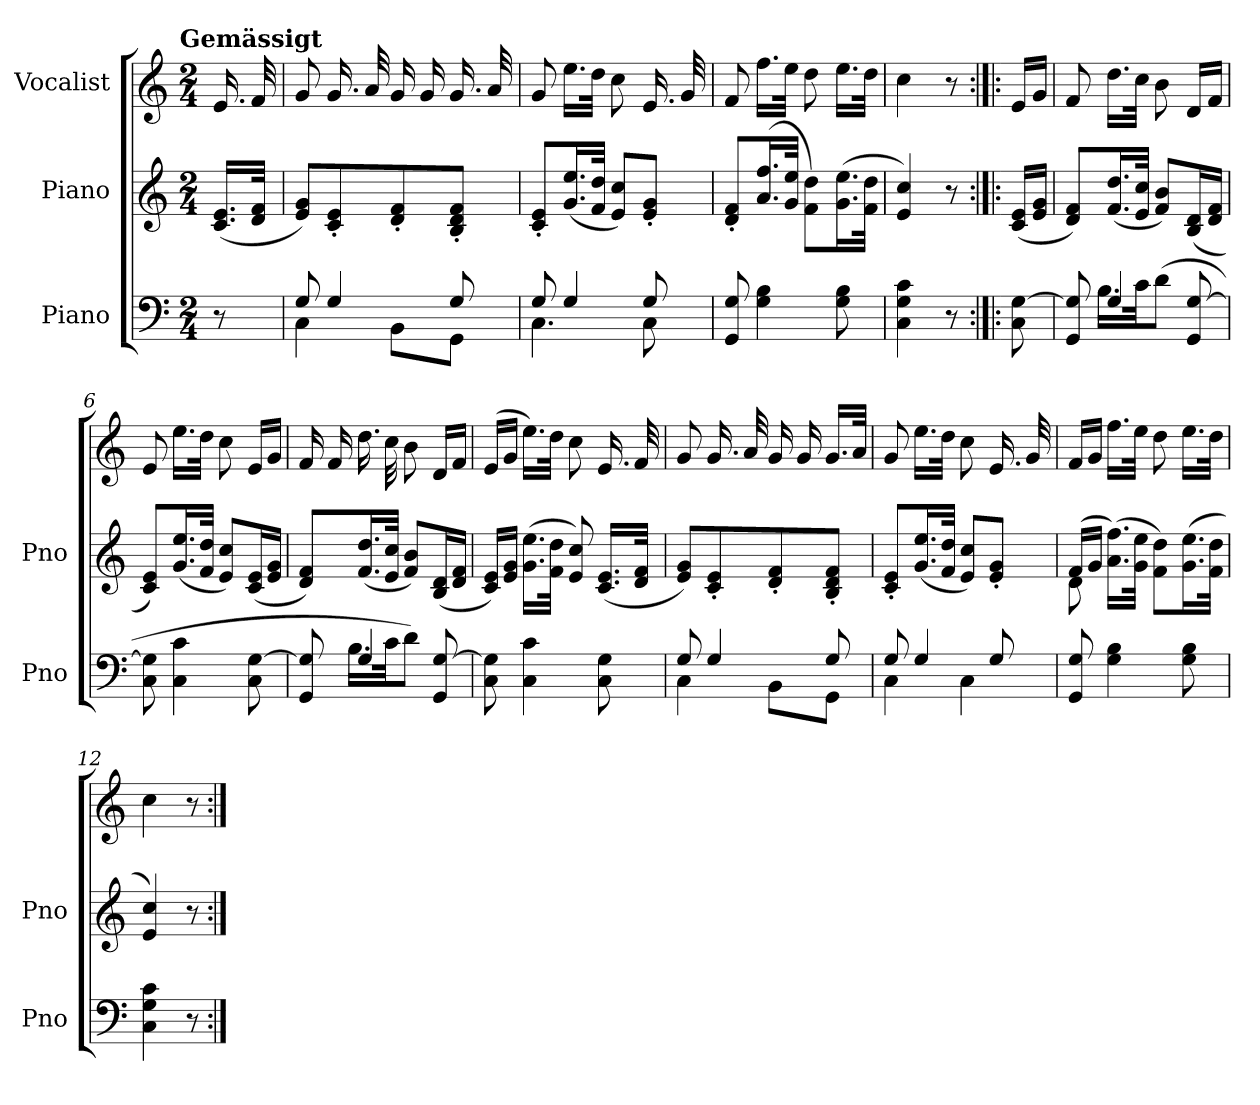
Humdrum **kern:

**kern	**kern	**kern
*part3	*part2	*part1
*staff3	*staff2	*staff1
*I"Piano	*I"Piano	*I"Vocalist
*I'Pno	*I'Pno	*
*clefF4	*clefG2	*clefG2
*k[]	*k[]	*k[]
*C:	*C:	*C:
!!LO:TX:omd:t=Gemässigt
*M2/4	*M2/4	*M2/4
*MM82	*MM82	*MM82
=	=	=
8r	(16.c 16.eLL	16.e
.	32d 32fJJk	32f
=1	=1	=1
*^	*	*
8G	4C	8e 8gL)	8g
4G	.	8c' 8e'	16.g
.	.	.	32a
.	8BBL	8d' 8f'	16g
.	.	.	16g
8G	8GGJ	8B' 8d' 8f'J	16.g
.	.	.	32a
=2	=2	=2	=2
8G	4.C	8c' 8e'L	8g
4G	.	(16.g 16.eeL	16.eeLL
.	.	32f 32ddJJk	32ddJJk
.	.	8e 8ccL)	8cc
8G	8C	8e' 8g'J	16.e
.	.	.	32g
*v	*v	*	*
=3	=3	=3
8GG 8G	8d' 8f'L	8f
4G 4B	(16.a 16.ffL	16.ffLL
.	32g 32eeJJk	32eeJJk
.	8f 8ddL)	8dd
8G 8B	(16.g 16.eeL	16.eeLL
.	32f 32ddJJk	32ddJJk
=4	=4	=4
4C 4G 4c	4e 4cc)	4cc
8r	8r	8r
=:|!|:	=:|!|:	=:|!|:
8C [8G	(16c 16eLL	16eLL
.	16e 16gJJ	16gJJ
=5	=5	=5
*^	*	*
8GG 8G]	8ryy	8d 8fL)	8f
4G	16.BLL	(16.f 16.ddL	16.ddLL
.	32cJK	32e 32ccJJk	32ccJJk
.	(8dJ	8f 8bL)	8b
8ryy	8GG [8G	(16B 16dL	16dLL
.	.	16d 16fJJ	16fJJ
*v	*v	*	*
=6	=6	=6
8C 8G]	8c 8eL)	8e
4C 4c	(16.g 16.eeL	16.eeLL
.	32f 32ddJJk	32ddJJk
.	8e 8ccL)	8cc
8C [8G	(16c 16eL	16eLL
.	16e 16gJJ	16gJJ
=7	=7	=7
*^	*	*
8GG 8G]	8ryy	8d 8fL)	16f
.	.	.	16f
4G	16.BLL	(16.f 16.ddL	16.dd
.	32cJK	32e 32ccJJk	32cc
.	8dJ)	8f 8bL)	8b
8ryy	8GG [8G	(16B 16dL	16dLL
.	.	16d 16fJJ	16fJJ
*v	*v	*	*
=8	=8	=8
8C 8G]	16c 16eLL)	(16eLL
.	16e 16gJJ	16gJJ
4C 4c	(16.g 16.eeLL	16.eeLL)
.	32f 32ddJJk	32ddJJk
.	8e 8cc)	8cc
8C 8G	(16.c 16.eLL	16.e
.	32d 32fJJk	32f
=9	=9	=9
*^	*	*
8G	4C	8e 8gL)	8g
4G	.	8c' 8e'	16.g
.	.	.	32a
.	8BBL	8d' 8f'	16g
.	.	.	16g
8G	8GGJ	8B' 8d' 8f'J	16.gLL
.	.	.	32aJJk
=10	=10	=10	=10
8G	4C	8c' 8e'L	8g
4G	.	(16.g 16.eeL	16.eeLL
.	.	32f 32ddJJk	32ddJJk
.	4C	8e 8ccL)	8cc
8G	.	8e' 8g'J	16.e
.	.	.	32g
*v	*v	*	*
=11	=11	=11
*	*^	*
8GG 8G	(16fLL	8d	16fLL
.	16gJJ	.	16gJJ
4G 4B	(16.a 16.ffLL)	4.ryy	16.ffLL
.	32g 32eeJJk	.	32eeJJk
.	8f 8ddL)	.	8dd
8G 8B	(16.g 16.eeL	.	16.eeLL
.	32f 32ddJJk	.	32ddJJk
*	*v	*v	*
=12	=12	=12
4C 4G 4c	4e 4cc)	4cc
8r	8r	8r
=:|!	=:|!	=:|!
*-	*-	*-
